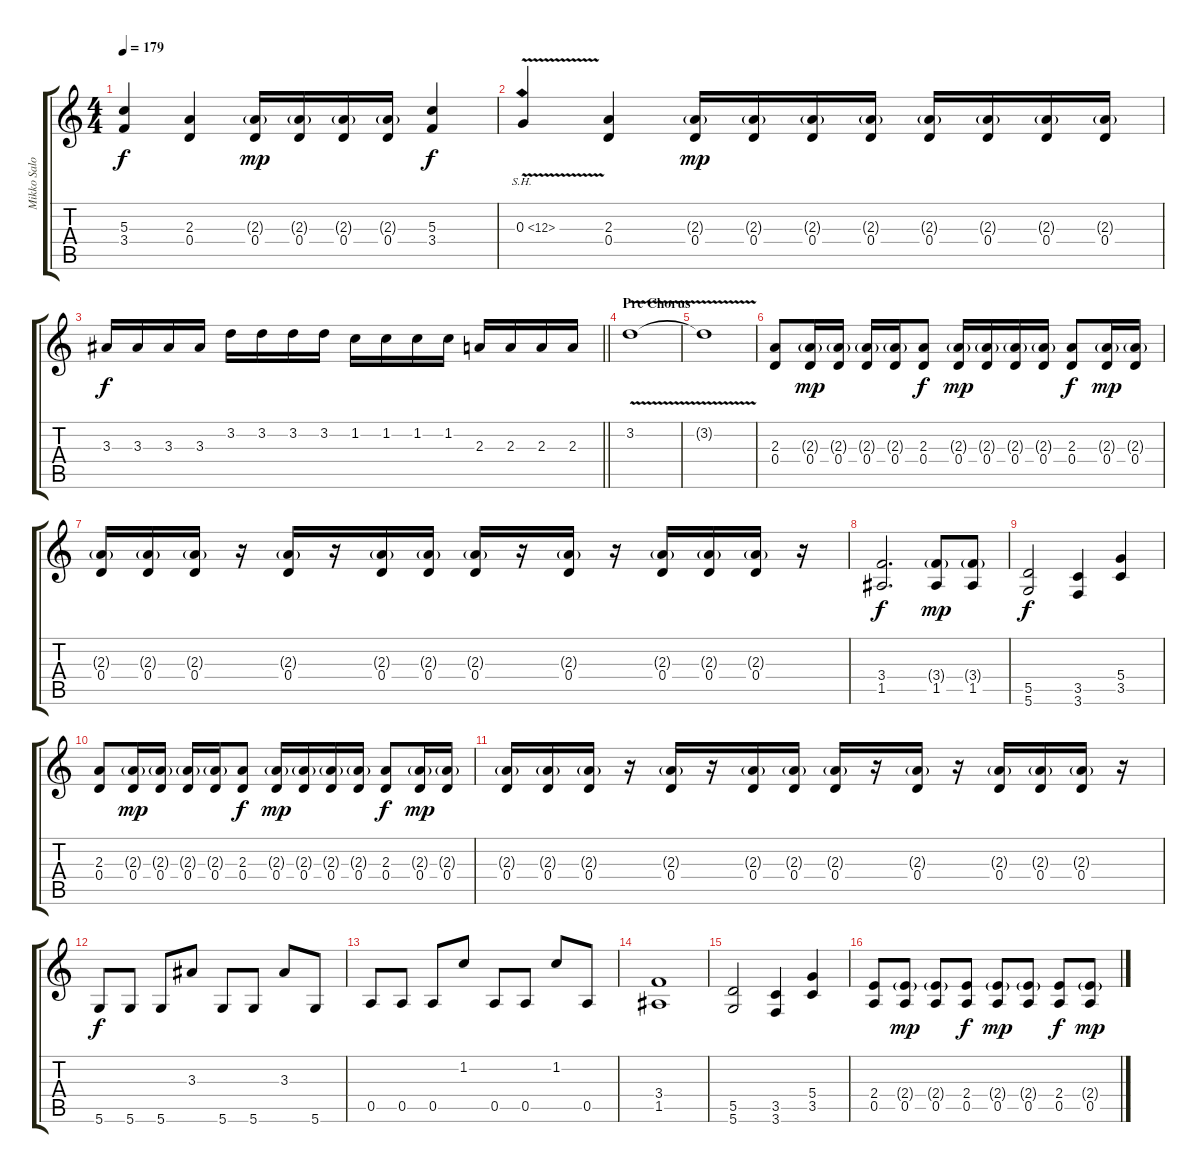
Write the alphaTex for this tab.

\track ("Mikko Salovaara (Lead Guitar + Solos)" "Mikko Salo") {instrument distortionguitar}
\staff {score tabs}
\tuning (E4 B3 G3 D3 A2 D2) {hide}
\ts (4 4)
\tempo 179
\clef g2
\ks c
(5.3 3.4).4{dy f} (2.3 0.4).4 (2.3{g} 0.4).16{dy mp} (2.3{g} 0.4).16 (2.3{g} 0.4).16 (2.3{g} 0.4).16 (5.3 3.4).4{dy f} |
0.3{sh 12 v}.4 (2.3 0.4).4 (2.3{g} 0.4).16{dy mp} (2.3{g} 0.4).16 (2.3{g} 0.4).16 (2.3{g} 0.4).16 (2.3{g} 0.4).16 (2.3{g} 0.4).16 (2.3{g} 0.4).16 (2.3{g} 0.4).16 |
\barLineRight lightlight
3.3.16{dy f} 3.3.16 3.3.16 3.3.16 3.2.16 3.2.16 3.2.16 3.2.16 1.2.16 1.2.16 1.2.16 1.2.16 2.3.16 2.3.16 2.3.16 2.3.16 |
\section ("" "Pre Chorus")
3.2{v}.1 |
3.2{t}.1 |
(2.3 0.4).8 (2.3{g} 0.4).16{dy mp} (2.3{g} 0.4).16 (2.3{g} 0.4).16 (2.3{g} 0.4).16 (2.3 0.4).8{dy f} (2.3{g} 0.4).16{dy mp} (2.3{g} 0.4).16 (2.3{g} 0.4).16 (2.3{g} 0.4).16 (2.3 0.4).8{dy f} (2.3{g} 0.4).16{dy mp} (2.3{g} 0.4).16 |
(2.3{g} 0.4).16 (2.3{g} 0.4).16 (2.3{g} 0.4).16 r.16 (2.3{g} 0.4).16 r.16 (2.3{g} 0.4).16 (2.3{g} 0.4).16 (2.3{g} 0.4).16 r.16 (2.3{g} 0.4).16 r.16 (2.3{g} 0.4).16 (2.3{g} 0.4).16 (2.3{g} 0.4).16 r.16 |
(3.4 1.5).2{d dy f} (3.4{g} 1.5).8{dy mp} (3.4{g} 1.5).8 |
(5.5 5.6).2{dy f} (3.5 3.6).4 (5.4 3.5).4 |
(2.3 0.4).8 (2.3{g} 0.4).16{dy mp} (2.3{g} 0.4).16 (2.3{g} 0.4).16 (2.3{g} 0.4).16 (2.3 0.4).8{dy f} (2.3{g} 0.4).16{dy mp} (2.3{g} 0.4).16 (2.3{g} 0.4).16 (2.3{g} 0.4).16 (2.3 0.4).8{dy f} (2.3{g} 0.4).16{dy mp} (2.3{g} 0.4).16 |
(2.3{g} 0.4).16 (2.3{g} 0.4).16 (2.3{g} 0.4).16 r.16 (2.3{g} 0.4).16 r.16 (2.3{g} 0.4).16 (2.3{g} 0.4).16 (2.3{g} 0.4).16 r.16 (2.3{g} 0.4).16 r.16 (2.3{g} 0.4).16 (2.3{g} 0.4).16 (2.3{g} 0.4).16 r.16 |
5.6.8{dy f} 5.6.8 5.6.8 3.3.8 5.6.8 5.6.8 3.3.8 5.6.8 |
0.5.8 0.5.8 0.5.8 1.2.8 0.5.8 0.5.8 1.2.8 0.5.8 |
(3.4 1.5).1 |
(5.5 5.6).2 (3.5 3.6).4 (5.4 3.5).4 |
(2.4 0.5).8 (2.4{g} 0.5).8{dy mp} (2.4{g} 0.5).8 (2.4 0.5).8{dy f} (2.4{g} 0.5).8{dy mp} (2.4{g} 0.5).8 (2.4 0.5).8{dy f} (2.4{g} 0.5).8{dy mp}
